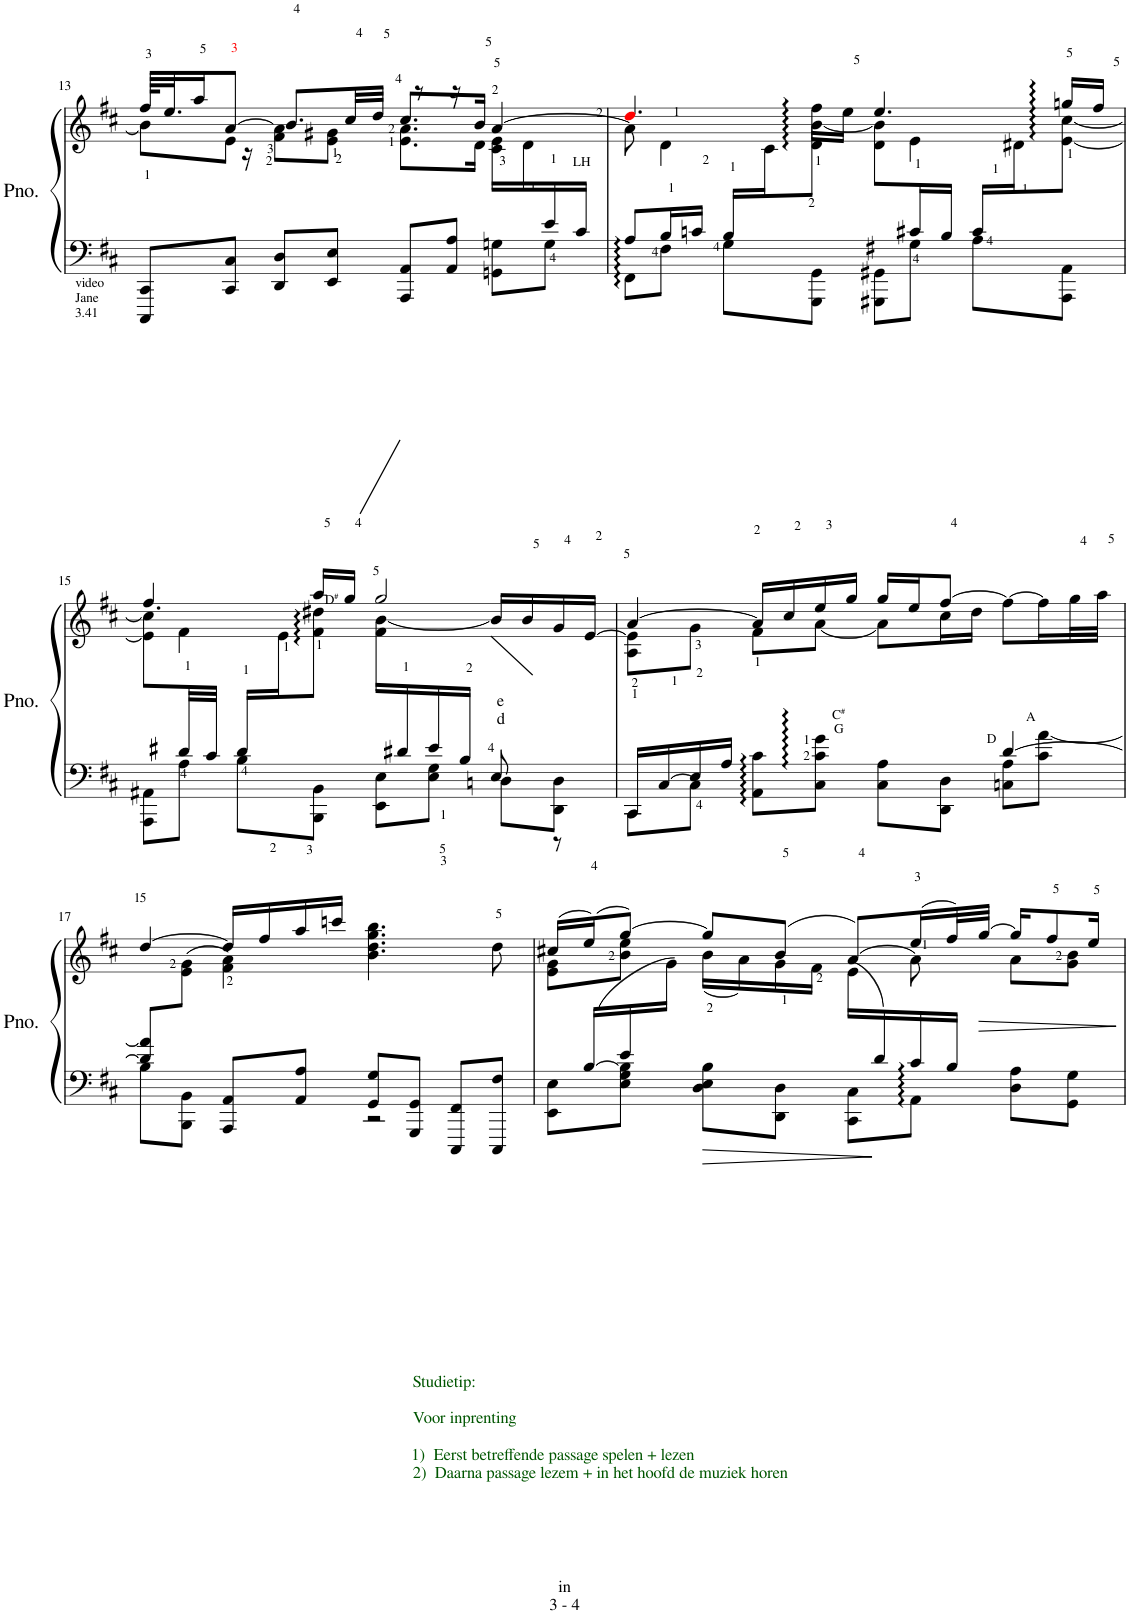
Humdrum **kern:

**kern	**kern	**dynam
*part1	*part1	*part1
*staff2	*staff1	*staff1/2
*I"Piano	*	*
*I'Pno.	*	*
!!LO:PB:g=z
*clefF4	*clefG2	*
*k[f#c#]	*k[f#c#]	*
*M4/4	*M4/4	*
*met(c)	*met(c)	*
=13	=13	=13
*^	*^	*
*	*	*	*^	*
!LO:TX:b:t=video	!	!	!	!	!
!LO:TX:b:t=Jane	!	!	!	!	!
!LO:TX:b:t=3.41	!	!	!	!	!
*	*	*	*	*^	*
2..ryy	8CCC#/ 8CC#/L	64ff#/KLLL	8b<\L]	8.ryy	2...ryy	.
.	.	32.ee/J	.	.	.	.
.	.	16aa/J	.	.	.	.
.	8CC#/ 8C#/J	[8a/J	8e\J	.	.	.
.	.	.	.	16r	.	.
.	8DD/ 8D/L	64ryy	8f#\ 8a\]L	8.b/L	.	.
.	.	8.ryy	.	.	.	.
.	8EE/ 8E/J	.	8e\ 8g#X\J	.	.	.
.	.	.	.	32cc#/LL	.	.
.	.	32ryy	.	.	.	.
.	.	.	.	32dd/JJJ	.	.
.	.	32ryy	.	.	.	.
.	8AAA/ 8AA/L	.	8.e\ 8.a\L	8.cc#/L	.	.
.	.	8r	.	.	.	.
.	8AA/ 8A/J	.	.	.	.	.
.	.	16r	.	.	.	.
.	.	.	16d\Jk	16b/Jk	.	.
.	.	64ryy	.	.	.	.
.	.	32ryy	.	.	.	.
.	8GGn\ 8Gn\L	[4a/	16c#\ 16e\LL	4ryy	.	.
.	.	.	16d\	.	.	.
16e/	8G\J	.	8ryy	.	.	.
!	!	!	!	!	!LO:TX:b:t=LH	!
16c#/JJ	.	.	.	.	16ryy	.
=14	=14	=14	=14	=14	=14	=14
*	*^	*	*	*	*	*
8ryy	8A/L	8FF#\L	4.ddi/	8a\]	8ryy	16ryy	.
*	*	*	*	*v	*v	*v	*
.	16B/L	8F#\J	.	4d\	.
.	16cn/JJ	.	.	.	.
.	16B/LL	8G\L	.	.	.
*	*	*	*^	*^	*
.	8.ryy	.	.	.	16ryy@	16c#\J	.
.	.	8GGG\ 8GG\J	16ff#\LL	8ryy	16ryy@	8d\ [8b\J	.
.	.	.	16ee\JJ	.	16ryy@	.	.
.	8GGG#X\ 8GG#X\L	2ryy	4.ee/	8d\ 8b\]L	8ryy@	2ryy	.
16c#X/L	8G#X\J	.	.	8.ryy	4e\	.	.
16B/JJ	.	.	.	.	.	.	.
16c#/LL	8A\L	.	.	.	.	.	.
8.ryy	.	.	.	16d#X\J	.	.	.
.	8AAA\ 8AA\J	.	16ggn/LL	[8e\ [8cc#\J	8ryy	.	.
.	.	.	16ff#/JJ	.	.	.	.
!!LO:LB:g=z	!!	!!	!!
=15	=15	=15	=15	=15	=15	=15	=15
*	*	*^	*	*	*	*	*
4ryy	8ryy	8AAA\ 8AA#X\L	2.ryy	4ryy	8e\] 8cc#\]L	8ryy	4.ff#/	.
.	32d/LL	8A#X\J	.	.	2..ryy	4f#\	.	.
.	32c#/JJJ	.	.	.	.	.	.	.
.	2ryy	.	.	.	.	.	.	.
16d/LL	.	8B\L	.	16ryy	.	.	.	.
4ryy	.	.	.	16e\J	.	.	.	.
!	!	!	!	!LO:TX:a:t=D	!	!	!	!
!	!	!	!	!LO:TX:a:t=#	!	!	!	!
.	.	8BBB\ 8BB\J	.	8f#\ 8dd#X\J	.	2ryy	16aa/LL	.
.	.	.	.	.	.	.	16gg/JJ	.
.	.	8EE\ 8E\L	.	16f#\ [16b\LL	.	.	2gg/	.
16d#X/	.	.	.	8.ryy	.	.	.	.
16e</	.	8E\<< 8G\<<J	.	.	.	.	.	.
16B/JJ	4ryy	.	.	.	.	.	.	.
!LO:TX:a:t=e	!	!	!	!	!	!	!	!
!LO:TX:a:t=d	!	!	!	!	!	!	!	!
4ryy	.	8Dn\L	8E/	16b/LL]	.	.	.	.
.	.	.	.	16b/	.	.	.	.
.	.	8DD\ 8D\J	8r	16g/	.	8ryy	.	.
.	16ryy	.	.	[16e/JJ	.	.	.	.
*	*v	*v	*v	*	*	*	*	*
*	*	*	*	*v	*v	*
=16	=16	=16	=16	=16	=16
8CC#\L	16CC#/LL	[4a/	8A\ 8e\]L	4ryy	.
.	[16C#/	.	.	.	.
8C#\J]	16E/	.	8g\J	.	.
.	16A/JJ	.	.	.	.
8AA\ 8c#\L	2ryy	16a/LL]	4ryy	8f#\L	.
.	.	16cc#/	.	.	.
!LO:TX:a:t=G	!	!	!	!	!
!LO:TX:a:t=C	!	!	!	!	!
!LO:TX:a:t=#	!	!	!	!	!
8C#\ 8c#\ 8g\J	.	16ee/	.	[8a\J	.
.	.	16gg/JJ	.	.	.
8C#\ 8A\L	.	16gg/LL	8a\L]	2ryy	.
.	.	16ee/J	.	.	.
8DD\ 8D\J	.	[8ff#/J	16cc#\L	.	.
.	.	.	16dd\JJ	.	.
!LO:TX:a:t=D	!	!	!	!	!
8Cn\ 8A\L	[4d/	8ff#\L_	4ryy	.	.
!LO:TX:a:t=A	!	!	!	!	!
8c#\ [8a\J	.	16ff#\L]	.	.	.
.	.	32gg\L	.	.	.
.	.	32aa\JJJ	.	.	.
*	*	*	*v	*v	*
!!LO:LB:g=z
=17	=17	=17	=17	=17
*	*^	*	*	*
8d/] 8a/]L	8B\L	2ryy	[4dd/	8ryy	.
2..ryy	8BBB\ 8BB\J	.	.	(8e\ 8g\J	.
.	8AAA/ 8AA/L	.	16dd/LL]	4f#\ 4a\)	.
.	.	.	16ff#/	.	.
.	8AA/ 8A/J	.	16aa/	.	.
.	.	.	16cccn/JJ	.	.
.	8GG/ 8G/L	2r	4.b\ 4.dd\ 4.gg\ 4.bb\	2ryy	.
.	8GGG/ 8GG/J	.	.	.	.
.	8CCC#/ 8FF#/L	.	.	.	.
.	8CCC#/ 8F#/J	.	8dd\	.	.
=18	=18	=18	=18	=18	=18
*	*	*	*	*^	*
!LO:TX:b:color=#005500:t=Studietip&colon;	!	!	!	!	!	!
!LO:TX:b:t=Voor inprenting	!	!	!	!	!	!
!LO:TX:b:t=1)  Eerst betreffende passage spelen + lezen	!	!	!	!	!	!
!LO:TX:b:t=2)  Daarna passage lezem + in het hoofd de muziek horen	!	!	!	!	!	!
16ryy	16ryy	8EE\ 8E\L	(16cc#X/LL	8e\ 8g\L	8.ryy	.
.	([16B/LL	.	(16ee/J)	.	.	.
.	16e/	8E\ 8G\ 8B\]J	[8gg/J)	8b\ 8ee\J	.	.
.	2ryy	.	.	.	16g\JJ)	.
.	.	8D\ 8E\ 8B\L	8gg/L]	(16b<\LL	4.ryy	.
.	.	.	.	16a\)	.	.
.	.	8DD\ 8D\J	(8b/J	16g\	.	.
.	.	.	.	16f#\JJ	.	.
.	.	8CC#\ 8C#\L	[8a/L)	(16e\LL	.	.
16d/)	.	.	.	8.ryy	.	.
16c#/	.	8AA\J	(16ee/L	.	8a\]	.
16B/JJ	4ryy	.	32ff#/L)	.	.	.
!	!	!	!	!	!	!LO:HP:b
.	.	.	[32gg/JJJ	.	.	>
4ryy	.	8D\ 8A\L	16gg/KL]	8a\L	4ryy	.
.	.	.	8ff#/	.	.	.
.	.	8GG\ 8G\J	.	8g\ 8b\J	.	.
.	16ryy	.	16ee/Jk	.	.	.
*v	*v	*v	*	*	*	*
*	*v	*v	*v	*
.	.	]
=	=	=
*-	*-	*-
